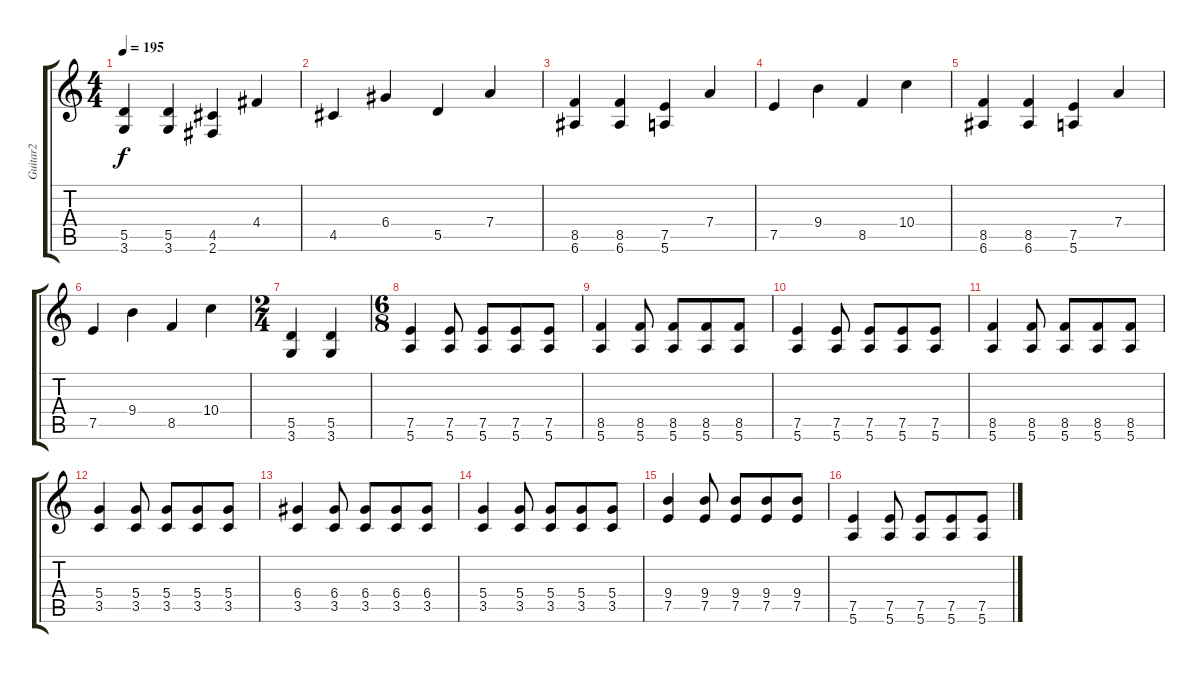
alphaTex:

\track ("Guitar2" "Guitar2") {instrument distortionguitar}
\staff {score tabs}
\tuning (E4 B3 G3 D3 A2 E2) {hide}
\ts (4 4)
\tempo 195
\clef g2
\ks c
(5.5 3.6).4{dy f} (5.5 3.6).4 (4.5 2.6).4 4.4.4 |
4.5.4 6.4.4 5.5.4 7.4.4 |
(8.5 6.6).4 (8.5 6.6).4 (7.5 5.6).4 7.4.4 |
7.5.4 9.4.4 8.5.4 10.4.4 |
(8.5 6.6).4 (8.5 6.6).4 (7.5 5.6).4 7.4.4 |
7.5.4 9.4.4 8.5.4 10.4.4 |
\ts (2 4)
(5.5 3.6).4 (5.5 3.6).4 |
\ts (6 8)
(7.5 5.6).4 (7.5 5.6).8 (7.5 5.6).8 (7.5 5.6).8 (7.5 5.6).8 |
(8.5 5.6).4 (8.5 5.6).8 (8.5 5.6).8 (8.5 5.6).8 (8.5 5.6).8 |
(7.5 5.6).4 (7.5 5.6).8 (7.5 5.6).8 (7.5 5.6).8 (7.5 5.6).8 |
(8.5 5.6).4 (8.5 5.6).8 (8.5 5.6).8 (8.5 5.6).8 (8.5 5.6).8 |
(5.4 3.5).4 (5.4 3.5).8 (5.4 3.5).8 (5.4 3.5).8 (5.4 3.5).8 |
(6.4 3.5).4 (6.4 3.5).8 (6.4 3.5).8 (6.4 3.5).8 (6.4 3.5).8 |
(5.4 3.5).4 (5.4 3.5).8 (5.4 3.5).8 (5.4 3.5).8 (5.4 3.5).8 |
(9.4 7.5).4 (9.4 7.5).8 (9.4 7.5).8 (9.4 7.5).8 (9.4 7.5).8 |
(7.5 5.6).4 (7.5 5.6).8 (7.5 5.6).8 (7.5 5.6).8 (7.5 5.6).8
